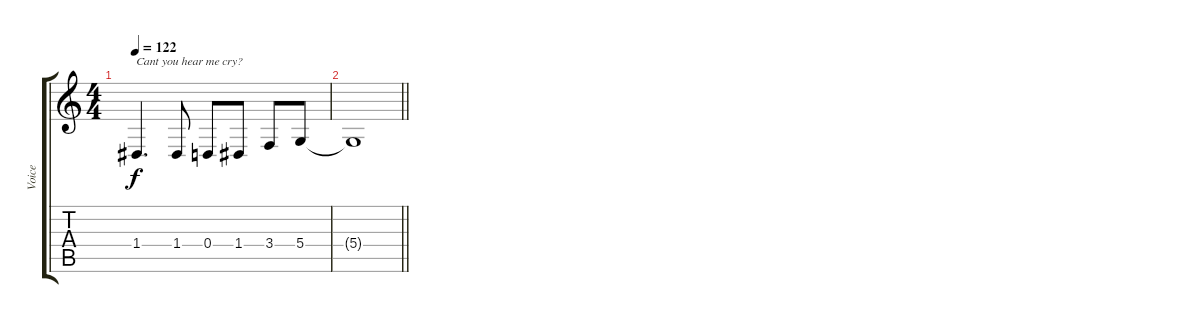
\track ("Voice" "Voice") {instrument tenorsax}
\staff {score tabs}
\tuning (E4 B3 G3 D3 A2 E2) {hide}
\ts (4 4)
\tempo 122
\clef g2
\ks c
1.4.4{d txt "Cant you hear me cry?" dy f} 1.4.8 0.4.8 1.4.8 3.4.8 5.4.8 |
\barLineRight lightlight
5.4{t}.1
